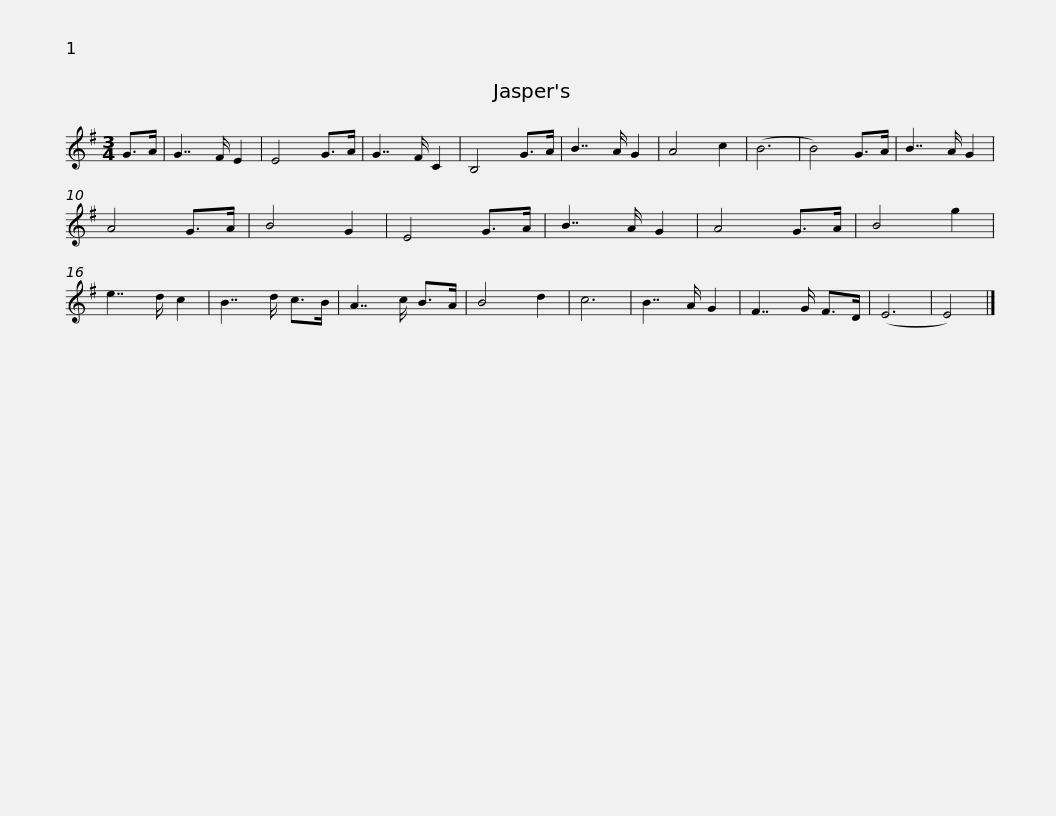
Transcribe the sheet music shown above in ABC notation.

X:1
L:1/8
M:3/4
I:linebreak $
K:Emin
V:1 treble
V:1
 G>A | G7/2 F/ E2 | E4 G>A | G7/2 F/ C2 | B,4 G>A | %5
 B7/2 A/ G2 | A4 c2 | (B6 | B4) G>A | B7/2 A/ G2 | %10
 A4 G>A | B4 G2 |$ E4 G>A | B7/2 A/ G2 | A4 G>A | %15
 B4 g2 | e7/2 d/ c2 | B7/2 d/ c>B | A7/2 c/ B>A | B4 d2 | %20
 c6 | B7/2 A/ G2 | F7/2 G/ F>D |$ (E6 | E4) |] %25
